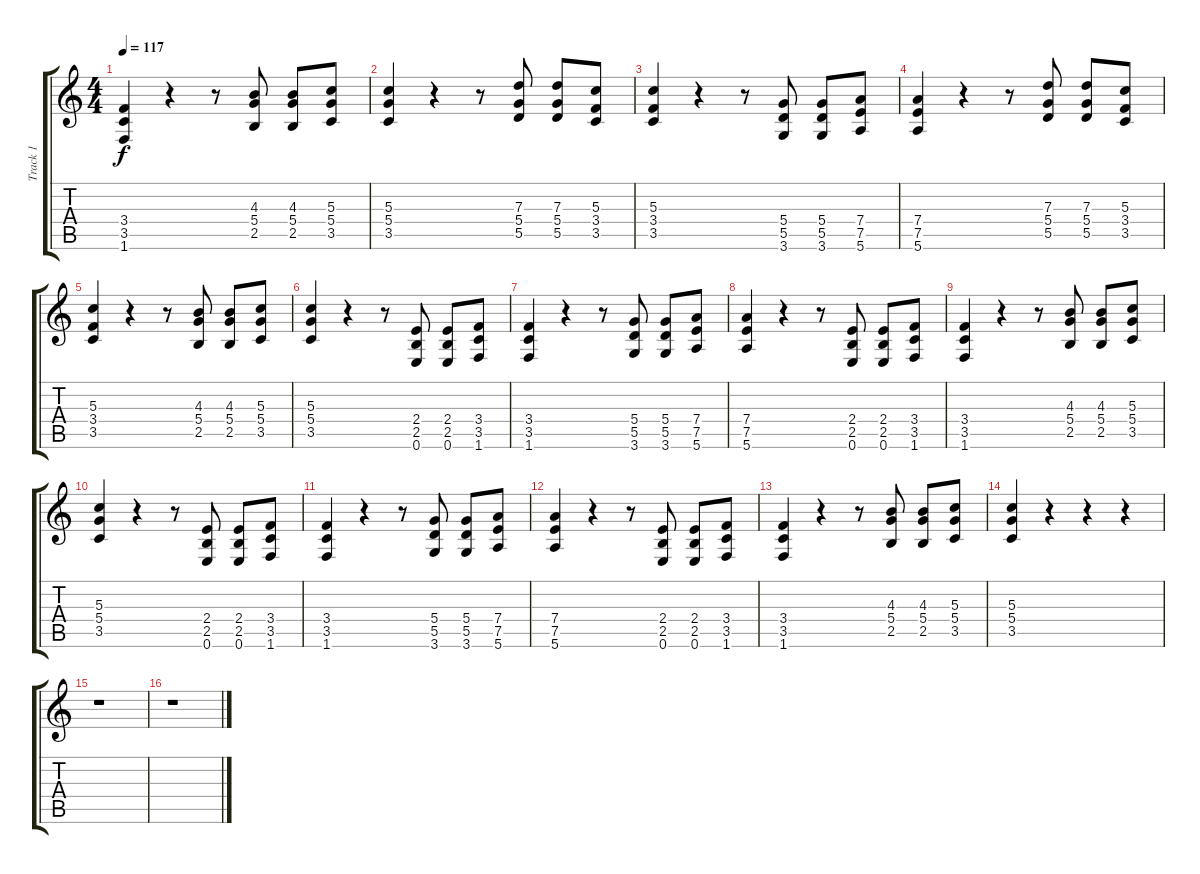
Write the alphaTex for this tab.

\track ("Track 1" "Track 1") {instrument distortionguitar}
\staff {score tabs}
\tuning (E4 B3 G3 D3 A2 E2) {hide}
\ts (4 4)
\tempo 117
\clef g2
\ks c
(3.4 3.5 1.6).4{dy f} r.4 r.8 (4.3 5.4 2.5).8 (4.3 5.4 2.5).8 (5.3 5.4 3.5).8 |
(5.3 5.4 3.5).4 r.4 r.8 (7.3 5.4 5.5).8 (7.3 5.4 5.5).8 (5.3 3.4 3.5).8 |
(5.3 3.4 3.5).4 r.4 r.8 (5.4 5.5 3.6).8 (5.4 5.5 3.6).8 (7.4 7.5 5.6).8 |
(7.4 7.5 5.6).4 r.4 r.8 (7.3 5.4 5.5).8 (7.3 5.4 5.5).8 (5.3 3.4 3.5).8 |
(5.3 3.4 3.5).4 r.4 r.8 (4.3 5.4 2.5).8 (4.3 5.4 2.5).8 (5.3 5.4 3.5).8 |
(5.3 5.4 3.5).4 r.4 r.8 (2.4 2.5 0.6).8 (2.4 2.5 0.6).8 (3.4 3.5 1.6).8 |
(3.4 3.5 1.6).4 r.4 r.8 (5.4 5.5 3.6).8 (5.4 5.5 3.6).8 (7.4 7.5 5.6).8 |
(7.4 7.5 5.6).4 r.4 r.8 (2.4 2.5 0.6).8 (2.4 2.5 0.6).8 (3.4 3.5 1.6).8 |
(3.4 3.5 1.6).4 r.4 r.8 (4.3 5.4 2.5).8 (4.3 5.4 2.5).8 (5.3 5.4 3.5).8 |
(5.3 5.4 3.5).4 r.4 r.8 (2.4 2.5 0.6).8 (2.4 2.5 0.6).8 (3.4 3.5 1.6).8 |
(3.4 3.5 1.6).4 r.4 r.8 (5.4 5.5 3.6).8 (5.4 5.5 3.6).8 (7.4 7.5 5.6).8 |
(7.4 7.5 5.6).4 r.4 r.8 (2.4 2.5 0.6).8 (2.4 2.5 0.6).8 (3.4 3.5 1.6).8 |
(3.4 3.5 1.6).4 r.4 r.8 (4.3 5.4 2.5).8 (4.3 5.4 2.5).8 (5.3 5.4 3.5).8 |
(5.3 5.4 3.5).4 r.4 r.4 r.4 |
r.1 |
r.1
